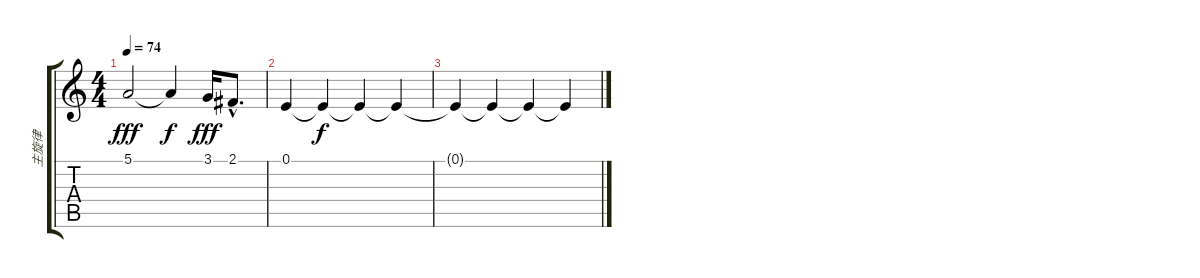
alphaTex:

\track ("主旋律" "主旋律") {instrument synthbrass2}
\staff {score tabs}
\tuning (E4 B3 G3 D3 A2 E2) {hide}
\ts (4 4)
\tempo 74
\clef g2
\ks c
5.1.2{dy fff} 5.1{t}.4{dy f} 3.1.16{dy fff} 2.1{hac}.8{d} |
0.1.4 0.1{t}.4{dy f} 0.1{t}.4 0.1{t}.4 |
0.1{t}.4 0.1{t}.4 0.1{t}.4 0.1{t}.4
